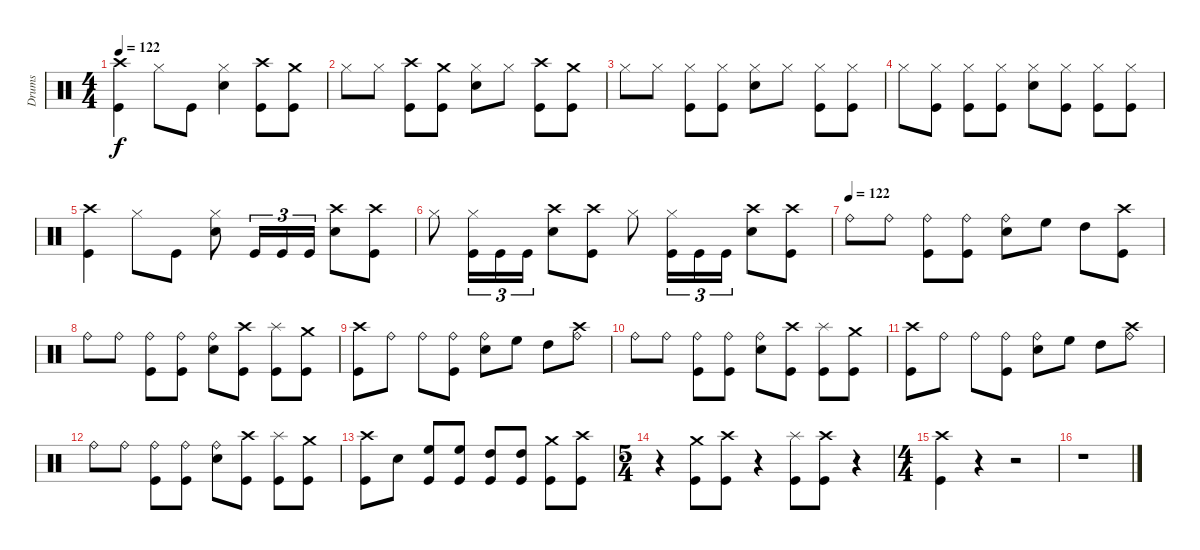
\track ("Drums" "Drums") {instrument percussion}
\staff {score}
\articulation defaults
\ts (4 4)
\tempo 122
\clef neutral
\ks c
("Kick (hit)" "Crash high (hit)").4{dy f} "Hi-Hat (closed)".8 "Kick (hit)".8 ("Hi-Hat (closed)" "Snare (hit) 2").4 ("Kick (hit)" "Crash high (hit)").8 ("Kick (hit)" "Crash medium (hit)").8 |
"Hi-Hat (closed)".8 "Hi-Hat (closed)".8 ("Kick (hit)" "Crash high (hit)").8 ("Kick (hit)" "Crash medium (hit)").8 ("Hi-Hat (closed)" "Snare (hit) 2").8 "Hi-Hat (closed)".8 ("Kick (hit)" "Crash high (hit)").8 ("Kick (hit)" "Crash medium (hit)").8 |
"Hi-Hat (closed)".8 "Hi-Hat (closed)".8 ("Kick (hit)" "Hi-Hat (closed)").8 ("Kick (hit)" "Hi-Hat (closed)").8 ("Hi-Hat (closed)" "Snare (hit) 2").8 "Hi-Hat (closed)".8 ("Kick (hit)" "Hi-Hat (closed)").8 ("Kick (hit)" "Hi-Hat (closed)").8 |
"Hi-Hat (closed)".8 ("Kick (hit)" "Hi-Hat (closed)").8 ("Kick (hit)" "Hi-Hat (closed)").8 ("Kick (hit)" "Hi-Hat (closed)").8 ("Hi-Hat (closed)" "Snare (hit) 2").8 ("Kick (hit)" "Hi-Hat (closed)").8 ("Kick (hit)" "Hi-Hat (closed)").8 ("Kick (hit)" "Hi-Hat (closed)").8 |
("Kick (hit)" "Crash high (hit)").4 "Hi-Hat (closed)".8 "Kick (hit)".8 ("Hi-Hat (closed)" "Snare (hit) 2").8 "Kick (hit)".16{tu (3 2)} "Kick (hit)".16{tu (3 2)} "Kick (hit)".16{tu (3 2)} ("Crash high (hit)" "Snare (hit) 2").8 ("Kick (hit)" "Crash high (hit)").8 |
"Hi-Hat (closed)".8 ("Kick (hit)" "Hi-Hat (closed)").16{tu (3 2)} "Kick (hit)".16{tu (3 2)} "Kick (hit)".16{tu (3 2)} ("Crash high (hit)" "Snare (hit) 2").8 ("Kick (hit)" "Crash high (hit)").8 "Hi-Hat (closed)".8 ("Kick (hit)" "Hi-Hat (closed)").16{tu (3 2)} "Kick (hit)".16{tu (3 2)} "Kick (hit)".16{tu (3 2)} ("Crash high (hit)" "Snare (hit) 2").8 ("Kick (hit)" "Crash high (hit)").8 |
\tempo (122)
"Ride (bell)".8 "Ride (bell)".8 ("Kick (hit)" "Ride (bell)").8 ("Kick (hit)" "Ride (bell)").8 ("Ride (bell)" "Snare (hit) 2").8 "High Floor Tom (hit)".8 "High Tom (hit)".8 ("Kick (hit)" "Crash high (hit)").8 |
"Ride (bell)".8 "Ride (bell)".8 ("Kick (hit)" "Ride (bell)").8 ("Kick (hit)" "Ride (bell)").8 ("Ride (bell)" "Snare (hit) 2").8 ("Kick (hit)" "Crash high (hit)").8 ("Kick (hit)" "Splash (hit)").8 ("Kick (hit)" "Crash medium (hit)").8 |
("Kick (hit)" "Crash high (hit)").8 "Ride (bell)".8 "Ride (bell)".8 ("Kick (hit)" "Ride (bell)").8 ("Ride (bell)" "Snare (hit) 2").8 "High Floor Tom (hit)".8 "High Tom (hit)".8 ("Ride (bell)" "Crash high (hit)").8 |
"Ride (bell)".8 "Ride (bell)".8 ("Kick (hit)" "Ride (bell)").8 ("Kick (hit)" "Ride (bell)").8 ("Ride (bell)" "Snare (hit) 2").8 ("Kick (hit)" "Crash high (hit)").8 ("Kick (hit)" "Splash (hit)").8 ("Kick (hit)" "Crash medium (hit)").8 |
("Kick (hit)" "Crash high (hit)").8 "Ride (bell)".8 "Ride (bell)".8 ("Kick (hit)" "Ride (bell)").8 ("Ride (bell)" "Snare (hit) 2").8 "High Floor Tom (hit)".8 "High Tom (hit)".8 ("Ride (bell)" "Crash high (hit)").8 |
"Ride (bell)".8 "Ride (bell)".8 ("Kick (hit)" "Ride (bell)").8 ("Kick (hit)" "Ride (bell)").8 ("Ride (bell)" "Snare (hit) 2").8 ("Kick (hit)" "Crash high (hit)").8 ("Kick (hit)" "Splash (hit)").8 ("Kick (hit)" "Crash medium (hit)").8 |
("Kick (hit)" "Crash high (hit)").8 "Snare (hit) 2".8 ("Kick (hit)" "High Floor Tom (hit)").8 ("Kick (hit)" "High Floor Tom (hit)").8 ("Kick (hit)" "High Tom (hit)").8 ("Kick (hit)" "High Tom (hit)").8 ("Kick (hit)" "Crash medium (hit)").8 ("Kick (hit)" "Crash high (hit)").8 |
\ts (5 4)
r.4 ("Kick (hit)" "Crash medium (hit)").8 ("Kick (hit)" "Crash high (hit)").8 r.4 ("Kick (hit)" "Splash (hit)").8 ("Kick (hit)" "Crash high (hit)").8 r.4 |
\ts (4 4)
("Kick (hit)" "Crash high (hit)").4 r.4 r.2 |
r.1
